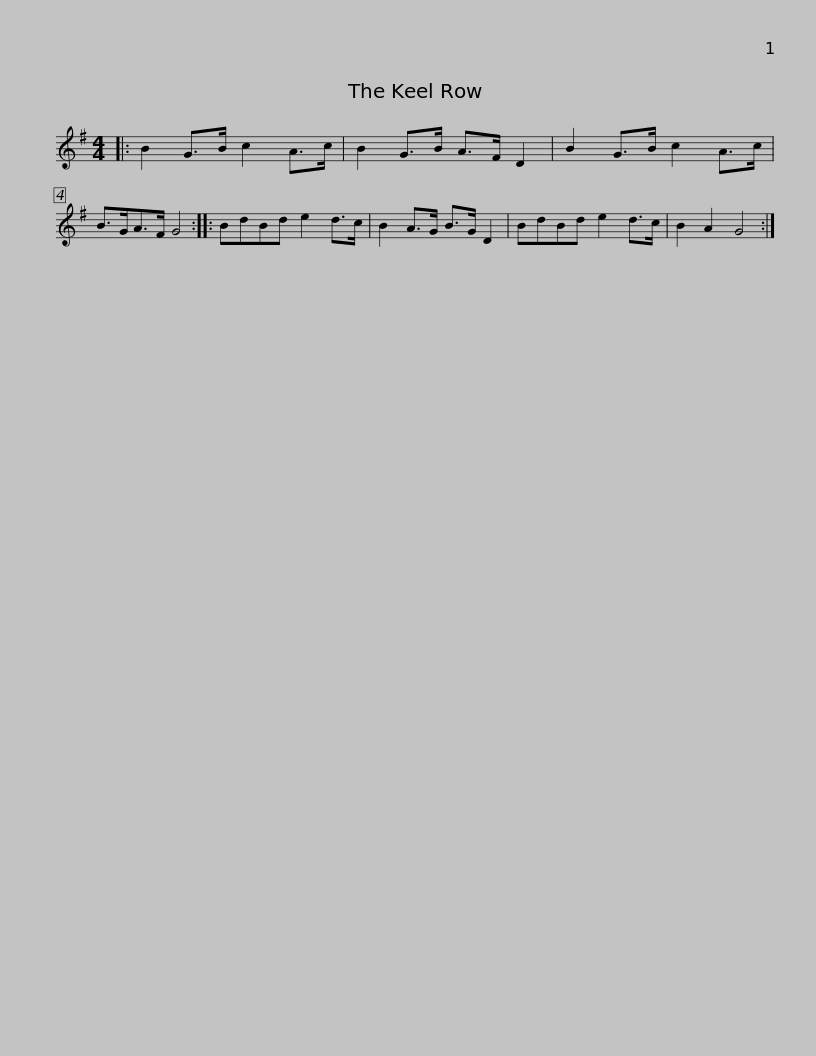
X:1
L:1/8
M:4/4
I:linebreak $
K:G
V:1 treble
V:1
|: B2 G>B c2 A>c | B2 G>B A>F D2 | B2 G>B c2 A>c | B>GA>F G4 :: BdBd e2 d>c | %5
 B2 A>G B>G D2 |$ BdBd e2 d>c | B2 A2 G4 :| %8
